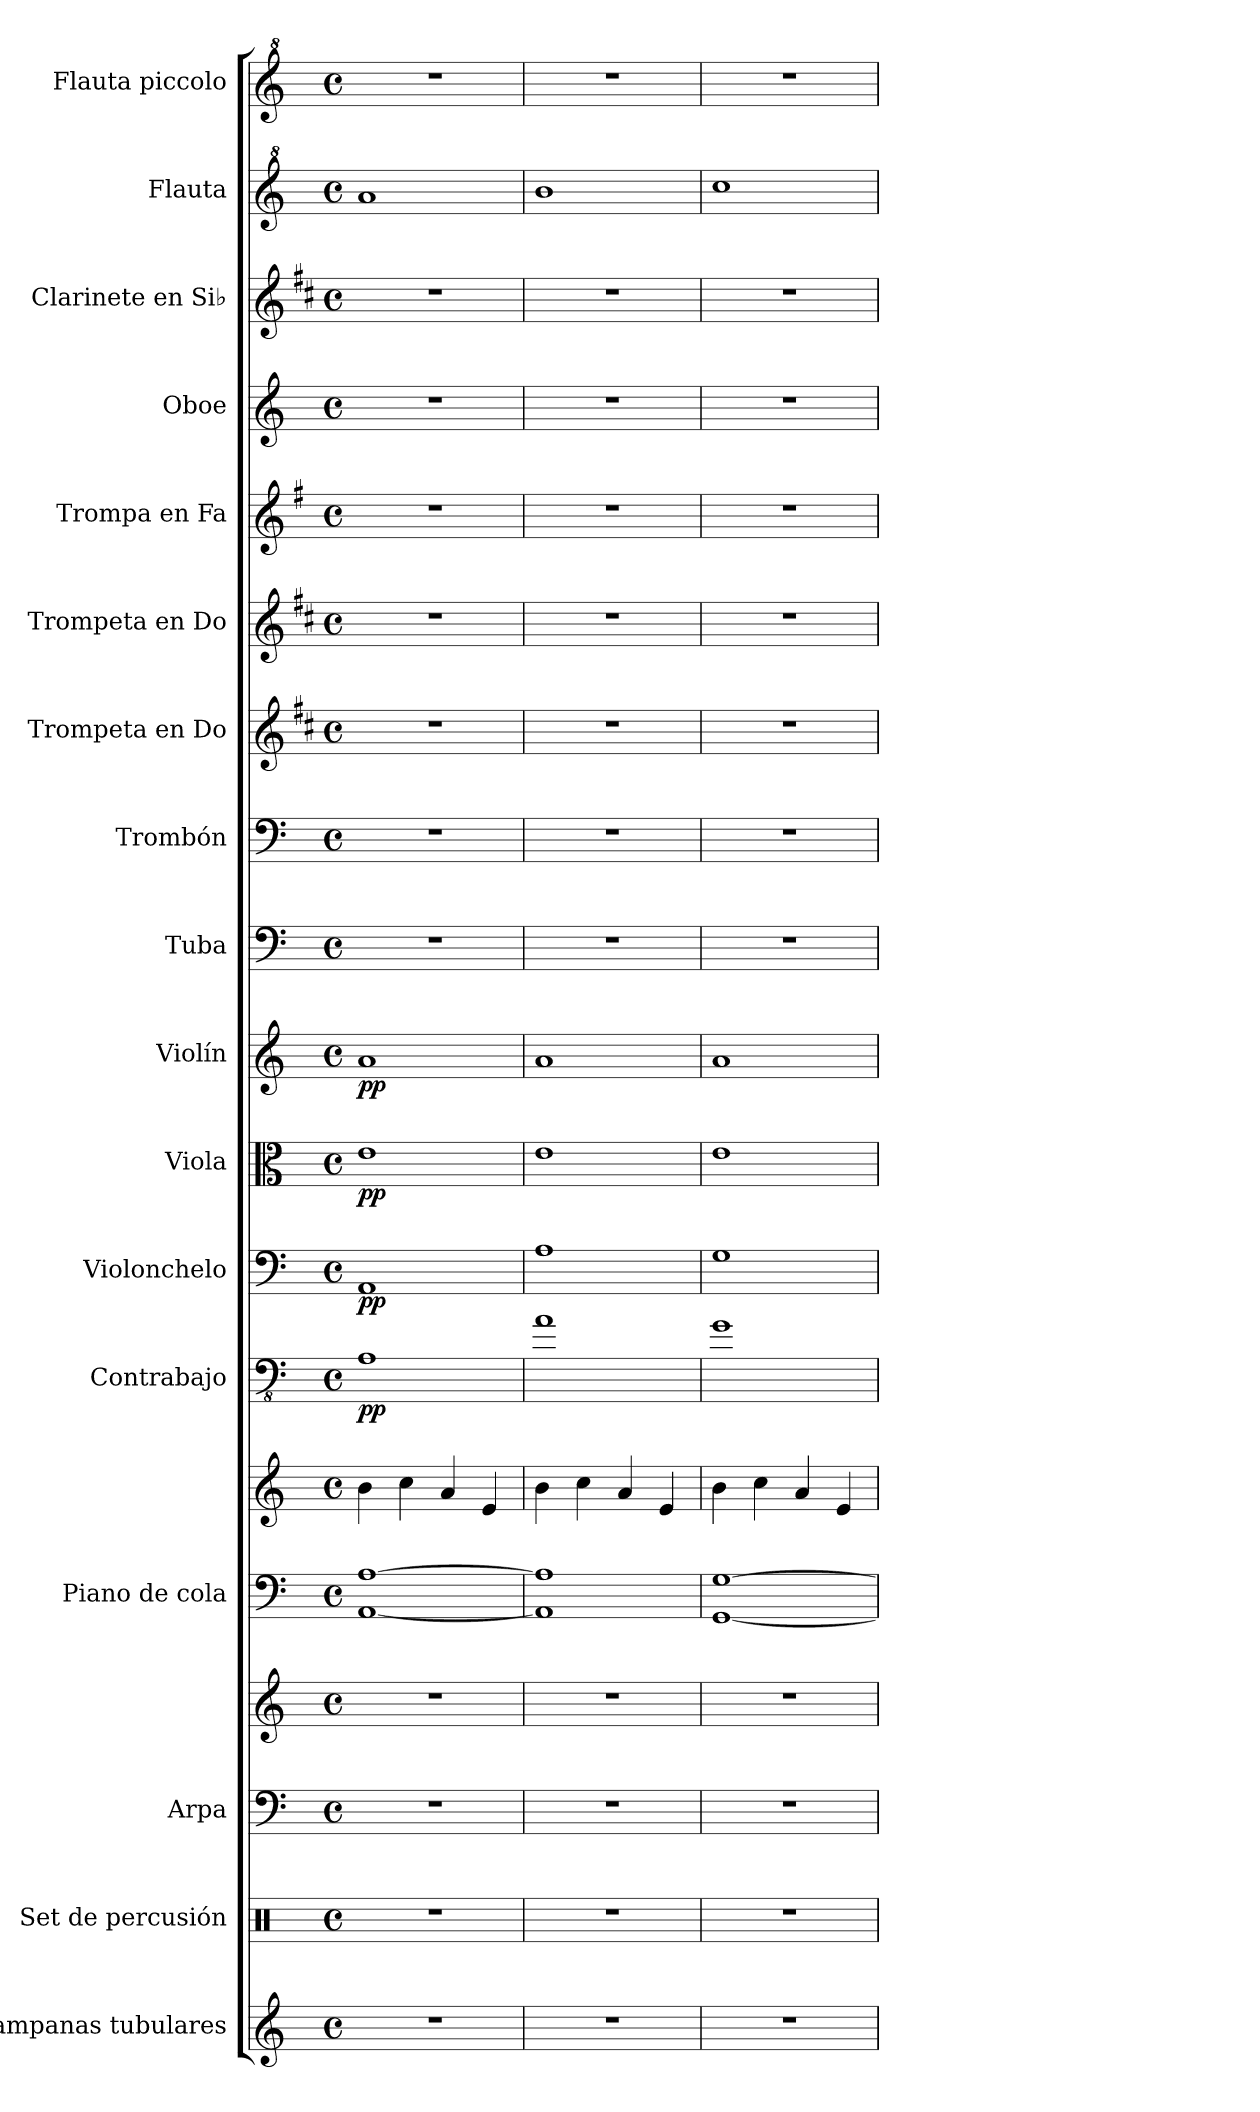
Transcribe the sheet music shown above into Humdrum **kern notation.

**kern	**kern	**kern	**kern	**kern	**kern	**kern	**dynam	**kern	**dynam	**kern	**dynam	**kern	**dynam	**kern	**kern	**kern	**kern	**kern	**kern	**kern	**kern	**kern
*part17	*part16	*part15	*part15	*part14	*part14	*part13	*part13	*part12	*part12	*part11	*part11	*part10	*part10	*part9	*part8	*part7	*part6	*part5	*part4	*part3	*part2	*part1
*staff19	*staff18	*staff17	*staff16	*staff15	*staff14	*staff13	*staff13	*staff12	*staff12	*staff11	*staff11	*staff10	*staff10	*staff9	*staff8	*staff7	*staff6	*staff5	*staff4	*staff3	*staff2	*staff1
*I"Campanas tubulares	*I"Set de percusión	*I"Arpa	*	*I"Piano de cola	*	*I"Contrabajo	*	*I"Violonchelo	*	*I"Viola	*	*I"Violín	*	*I"Tuba	*I"Trombón	*I"Trompeta en Do	*I"Trompeta en Do	*I"Trompa en Fa	*I"Oboe	*I"Clarinete en Si♭	*I"Flauta	*I"Flauta piccolo
*I'Camp. tub.	*I'Perc.	*I'Arp.	*	*I'Pno.	*	*I'Cb.	*	*I'Vlc.	*	*I'Vla.	*	*I'Vln.	*	*I'Tba.	*I'Tbn.	*I'Tpt. Do	*I'Tpt. Do	*I'Trmp. Fa	*I'Ob.	*I'Cl. Si♭	*I'Fl.	*I'Picc.
*clefG2	*clefX	*clefF4	*clefG2	*clefF4	*clefG2	*clefFv4	*	*clefF4	*	*clefC3	*	*clefG2	*	*clefF4	*clefF4	*clefG2	*clefG2	*clefG2	*clefG2	*clefG2	*clefG^2	*clefG^2
*	*	*	*	*	*	*ITrd7c12	*	*	*	*	*	*	*	*	*	*ITrd1c2	*ITrd1c2	*ITrd4c7	*	*ITrd1c2	*	*ITrd-7c-12
*k[]	*k[]	*k[]	*k[]	*k[]	*k[]	*k[]	*	*k[]	*	*k[]	*	*k[]	*	*k[]	*k[]	*k[]	*k[]	*k[]	*k[]	*k[]	*k[]	*k[]
*M4/4	*M4/4	*M4/4	*M4/4	*M4/4	*M4/4	*M4/4	*	*M4/4	*	*M4/4	*	*M4/4	*	*M4/4	*M4/4	*M4/4	*M4/4	*M4/4	*M4/4	*M4/4	*M4/4	*M4/4
*met(c)	*met(c)	*met(c)	*met(c)	*met(c)	*met(c)	*met(c)	*	*met(c)	*	*met(c)	*	*met(c)	*	*met(c)	*met(c)	*met(c)	*met(c)	*met(c)	*met(c)	*met(c)	*met(c)	*met(c)
=1	=1	=1	=1	=1	=1	=1	=1	=1	=1	=1	=1	=1	=1	=1	=1	=1	=1	=1	=1	=1	=1	=1
!	!	!	!	!	!	!	!LO:DY:b	!	!LO:DY:b	!	!LO:DY:b	!	!LO:DY:b	!	!	!	!	!	!	!	!	!
1r	1r	1r	1r	[1AA [1A	4b\	1AAA	pp	1AA	pp	1e	pp	1a	pp	1r	1r	1r	1r	1r	1r	1r	1aa	1r
.	.	.	.	.	4cc\	.	.	.	.	.	.	.	.	.	.	.	.	.	.	.	.	.
.	.	.	.	.	4a/	.	.	.	.	.	.	.	.	.	.	.	.	.	.	.	.	.
.	.	.	.	.	4e/	.	.	.	.	.	.	.	.	.	.	.	.	.	.	.	.	.
=2	=2	=2	=2	=2	=2	=2	=2	=2	=2	=2	=2	=2	=2	=2	=2	=2	=2	=2	=2	=2	=2	=2
1r	1r	1r	1r	1AA] 1A]	4b\	1AA	.	1A	.	1e	.	1a	.	1r	1r	1r	1r	1r	1r	1r	1bb	1r
.	.	.	.	.	4cc\	.	.	.	.	.	.	.	.	.	.	.	.	.	.	.	.	.
.	.	.	.	.	4a/	.	.	.	.	.	.	.	.	.	.	.	.	.	.	.	.	.
.	.	.	.	.	4e/	.	.	.	.	.	.	.	.	.	.	.	.	.	.	.	.	.
=3	=3	=3	=3	=3	=3	=3	=3	=3	=3	=3	=3	=3	=3	=3	=3	=3	=3	=3	=3	=3	=3	=3
1r	1r	1r	1r	[1GG [1G	4b\	1GG	.	1G	.	1e	.	1a	.	1r	1r	1r	1r	1r	1r	1r	1ccc	1r
.	.	.	.	.	4cc\	.	.	.	.	.	.	.	.	.	.	.	.	.	.	.	.	.
.	.	.	.	.	4a/	.	.	.	.	.	.	.	.	.	.	.	.	.	.	.	.	.
.	.	.	.	.	4e/	.	.	.	.	.	.	.	.	.	.	.	.	.	.	.	.	.
=	=	=	=	=	=	=	=	=	=	=	=	=	=	=	=	=	=	=	=	=	=	=
*-	*-	*-	*-	*-	*-	*-	*-	*-	*-	*-	*-	*-	*-	*-	*-	*-	*-	*-	*-	*-	*-	*-
